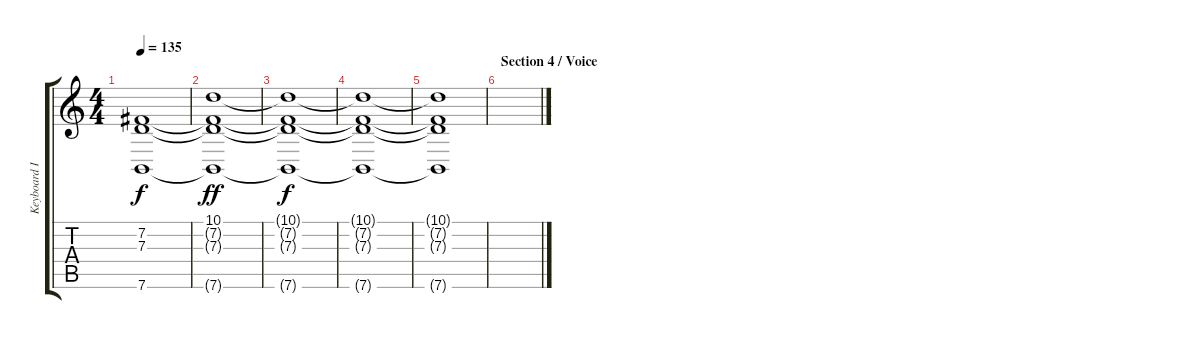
\track ("Keyboard III" "Keyboard I") {instrument synthstrings1}
\staff {score tabs}
\tuning (E4 B3 G3 D3 A2 E2) {hide}
\ts (4 4)
\tempo 135
\clef g2
\ks c
(7.2{t} 7.3{t} 7.6{t}).1{dy f} |
(10.1 7.2{t} 7.3{t} 7.6{t}).1{dy ff} |
(10.1{t} 7.2{t} 7.3{t} 7.6{t}).1{dy f} |
(10.1{t} 7.2{t} 7.3{t} 7.6{t}).1 |
(10.1{t} 7.2{t} 7.3{t} 7.6{t}).1 |
\section ("" "Section 4 / Voice")
